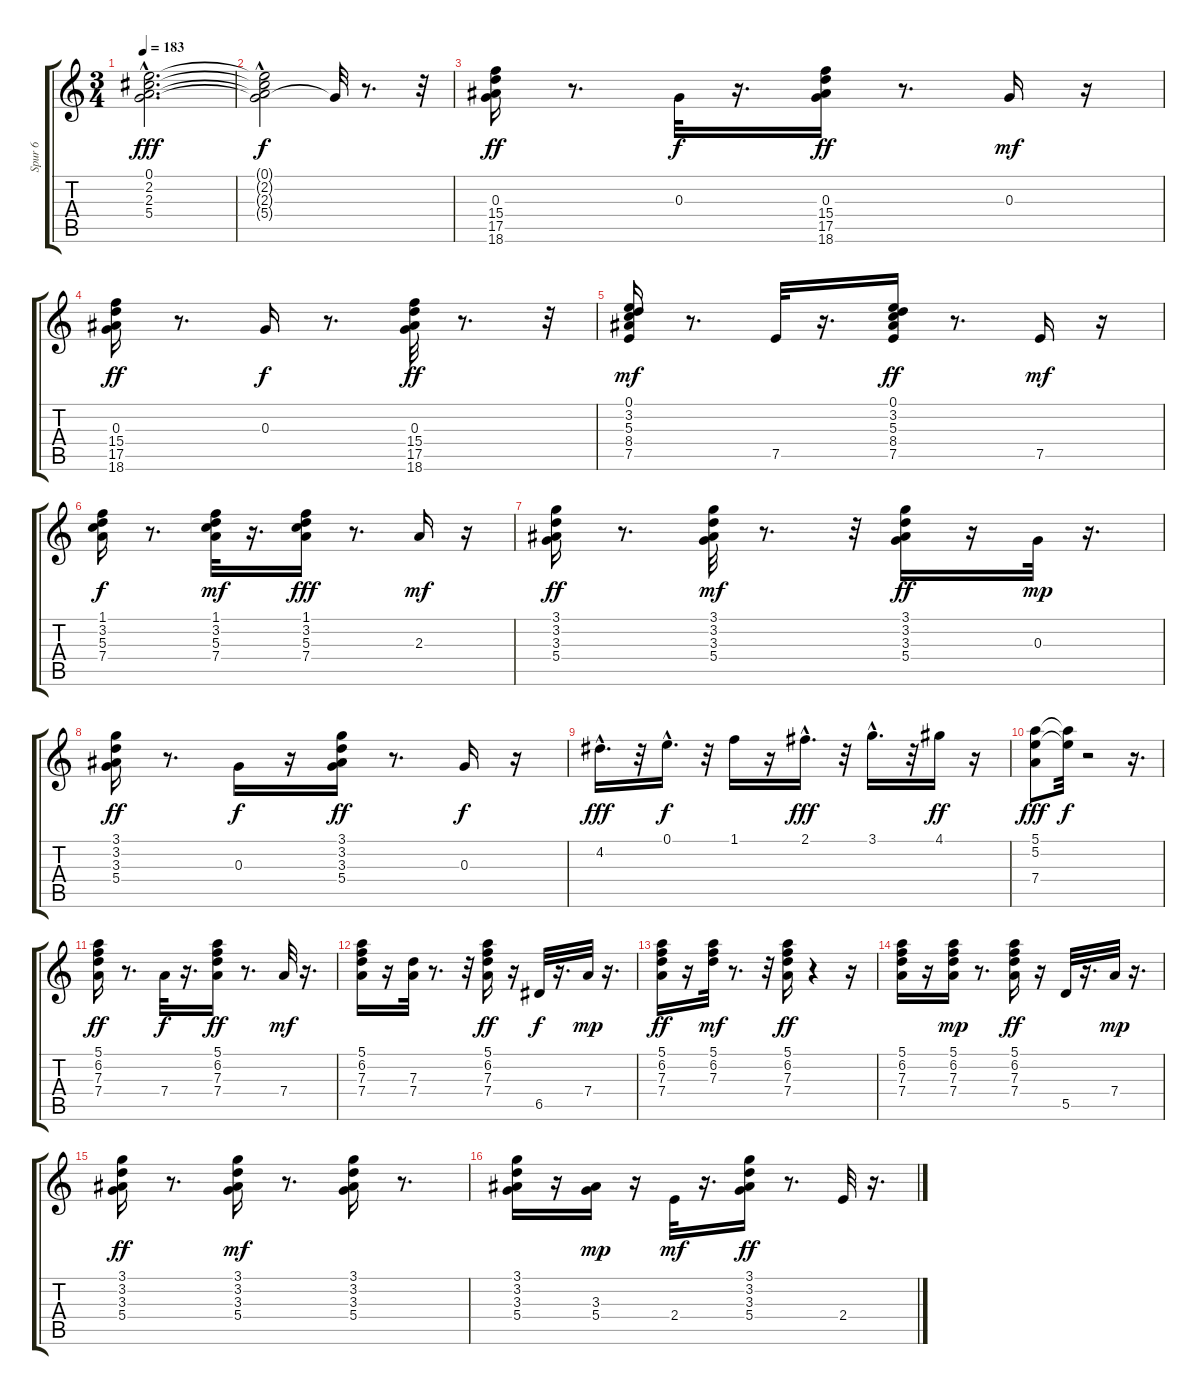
\track ("Spur 6" "Spur 6") {instrument electricguitarjazz}
\staff {score tabs}
\tuning (E4 B3 G3 D3 A2 E2) {hide}
\ts (3 4)
\tempo 183
\clef g2
\ks c
(0.1{hac} 2.2{hac} 2.3{hac} 5.4{hac}).2{d dy fff} |
(0.1{t} 2.2{hac t} 2.3{hac t} 5.4{t}).2{dy f} 5.4{t}.32 r.8{d} r.32 |
(0.3 15.4 17.5 18.6).16{dy ff} r.8{d} 0.3.32{dy f} r.16{d} (0.3 15.4 17.5 18.6).16{dy ff} r.8{d} 0.3.16{dy mf} r.16 |
(0.3 15.4 17.5 18.6).16{dy ff} r.8{d} 0.3.16{dy f} r.8{d} (0.3 15.4 17.5 18.6).32{dy ff} r.8{d} r.32 |
(0.1 3.2 5.3 8.4 7.5).16{dy mf} r.8{d} 7.5.32 r.16{d} (0.1 3.2 5.3 8.4 7.5).16{dy ff} r.8{d} 7.5.16{dy mf} r.16 |
(1.1 3.2 5.3 7.4).16{dy f} r.8{d} (1.1 3.2 5.3 7.4).32{dy mf} r.16{d} (1.1 3.2 5.3 7.4).16{dy fff} r.8{d} 2.3.16{dy mf} r.16 |
(3.1 3.2 3.3 5.4).16{dy ff} r.8{d} (3.1 3.2 3.3 5.4).32{dy mf} r.8{d} r.32 (3.1 3.2 3.3 5.4).16{dy ff} r.16 0.3.32{dy mp} r.16{d} |
(3.1 3.2 3.3 5.4).16{dy ff} r.8{d} 0.3.16{dy f} r.16 (3.1 3.2 3.3 5.4).16{dy ff} r.8{d} 0.3.16{dy f} r.16 |
4.2{hac}.16{d dy fff} r.32 0.1{hac}.16{d dy f} r.32 1.1.16 r.16 2.1{hac}.16{d dy fff} r.32 3.1{hac}.16{d} r.32 4.1.16{dy ff} r.16 |
(5.1 5.2 7.4).8{dy fff} (5.1{t} 5.2{t}).32{dy f} r.2 r.16{d} |
(5.1 6.2 7.3 7.4).16{dy ff} r.8{d} 7.4.32{dy f} r.16{d} (5.1 6.2 7.3 7.4).16{dy ff} r.8{d} 7.4.32{dy mf} r.16{d} |
(5.1 6.2 7.3 7.4).16 r.16 (7.3 7.4).32 r.8{d} r.32 (5.1 6.2 7.3 7.4).16{dy ff} r.16 6.5.32{dy f} r.16{d} 7.4.32{dy mp} r.16{d} |
(5.1 6.2 7.3 7.4).16{dy ff} r.16 (5.1 6.2 7.3).32{dy mf} r.8{d} r.32 (5.1 6.2 7.3 7.4).16{dy ff} r.4 r.16 |
(5.1 6.2 7.3 7.4).16 r.16 (5.1 6.2 7.3 7.4).16{dy mp} r.8{d} (5.1 6.2 7.3 7.4).16{dy ff} r.16 5.5.32 r.16{d} 7.4.32{dy mp} r.16{d} |
(3.1 3.2 3.3 5.4).16{dy ff} r.8{d} (3.1 3.2 3.3 5.4).16{dy mf} r.8{d} (3.1 3.2 3.3 5.4).16 r.8{d} |
(3.1 3.2 3.3 5.4).16 r.16 (3.3 5.4).16{dy mp} r.16 2.4.32{dy mf} r.16{d} (3.1 3.2 3.3 5.4).16{dy ff} r.8{d} 2.4.32 r.16{d}
